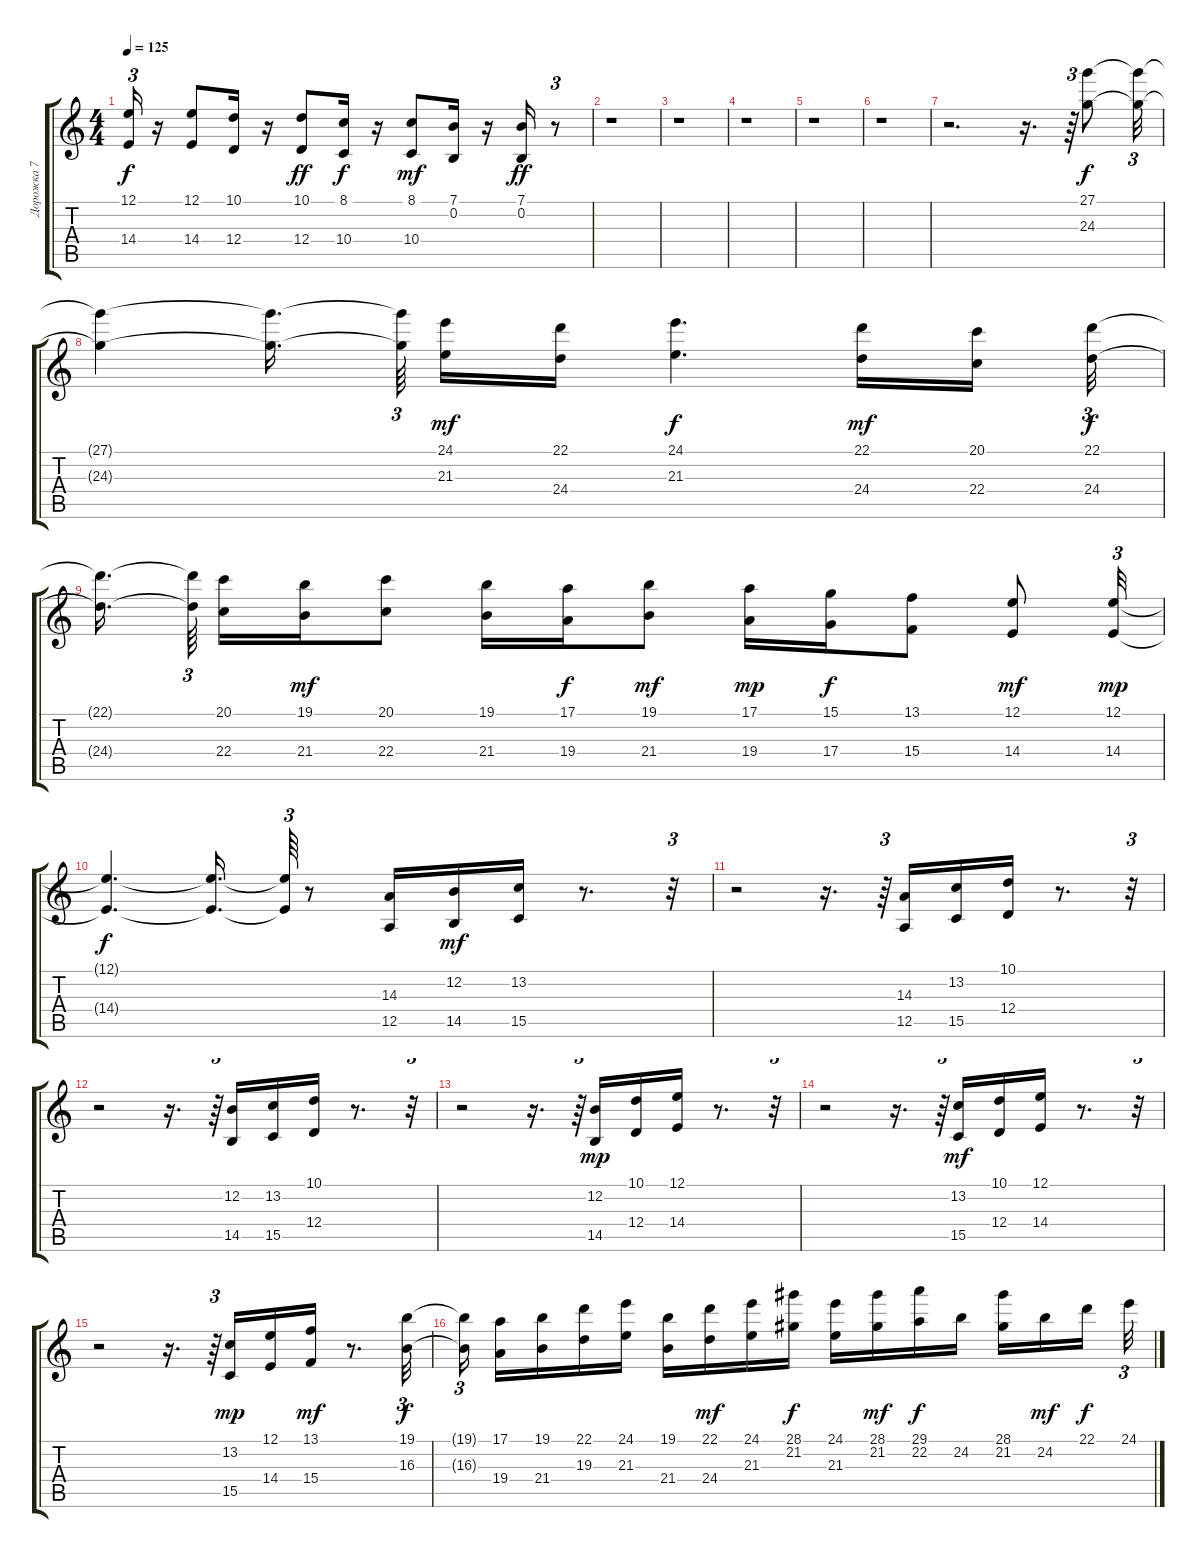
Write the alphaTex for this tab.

\track ("Дорожка 7" "Дорожка 7") {instrument stringensemble1}
\staff {score tabs}
\tuning (E4 B3 G3 D3 A2 E2) {hide}
\ts (4 4)
\tempo 125
\clef g2
\ks c
(12.1{t} 14.4{t}).16{tu (3 2) dy f} r.16 (12.1 14.4).8 (10.1 12.4).16 r.16 (10.1 12.4).8{dy ff} (8.1 10.4).16{dy f} r.16 (8.1 10.4).8{dy mf} (7.1 0.2).16 r.16 (7.1 0.2).16{dy ff} r.8{tu (3 2)} |
r.1 |
r.1 |
r.1 |
r.1 |
r.1 |
r.2{d} r.16{d} r.64{tu (3 2)} (27.1 24.3).8{dy f} (27.1{t} 24.3{t}).32{tu (3 2)} |
(27.1{t} 24.3{t}).4 (27.1{t} 24.3{t}).16{d beam splitsecondary} (27.1{t} 24.3{t}).64{tu (3 2) beam splitsecondary} (24.1 21.3).16{dy mf} (22.1 24.4).16 (24.1 21.3).4{d dy f} (22.1 24.4).16{dy mf} (20.1 22.4).16{beam splitsecondary} (22.1 24.4).32{tu (3 2) dy f} |
(22.1{t} 24.4{t}).16{d beam splitsecondary} (22.1{t} 24.4{t}).64{tu (3 2) beam splitsecondary} (20.1 22.4).16 (19.1 21.4).16{dy mf} (20.1 22.4).8 (19.1 21.4).16 (17.1 19.4).16{dy f} (19.1 21.4).8{dy mf} (17.1 19.4).16{dy mp} (15.1 17.4).16{dy f} (13.1 15.4).8 (12.1 14.4).8{dy mf} (12.1 14.4).32{tu (3 2) dy mp} |
(12.1{t} 14.4{t}).4{d dy f} (12.1{t} 14.4{t}).16{d} (12.1{t} 14.4{t}).64{tu (3 2)} r.8 (14.3 12.5).16 (12.2 14.5).16{dy mf} (13.2 15.5).16 r.8{d} r.32{tu (3 2)} |
r.2 r.16{d} r.64{tu (3 2)} (14.3 12.5).16 (13.2 15.5).16 (10.1 12.4).16 r.8{d} r.32{tu (3 2)} |
r.2 r.16{d} r.64{tu (3 2)} (12.2 14.5).16 (13.2 15.5).16 (10.1 12.4).16 r.8{d} r.32{tu (3 2)} |
r.2 r.16{d} r.64{tu (3 2)} (12.2 14.5).16{dy mp} (10.1 12.4).16 (12.1 14.4).16 r.8{d} r.32{tu (3 2)} |
r.2 r.16{d} r.64{tu (3 2)} (13.2 15.5).16{dy mf} (10.1 12.4).16 (12.1 14.4).16 r.8{d} r.32{tu (3 2)} |
r.2 r.16{d} r.64{tu (3 2)} (13.2 15.5).16{dy mp} (12.1 14.4).16 (13.1 15.4).16{dy mf} r.8{d} (19.1 16.3).32{tu (3 2) dy f} |
(19.1{t} 16.3{t}).16{tu (3 2) beam splitsecondary} (17.1 19.4).16 (19.1 21.4).16 (22.1 19.3).16 (24.1 21.3).16 (19.1 21.4).16 (22.1 24.4).16{dy mf} (24.1 21.3).16 (28.1 21.2).16{dy f} (24.1 21.3).16 (28.1 21.2).16{dy mf} (29.1 22.2).16{dy f} 24.2.16 (28.1 21.2).16 24.2.16{dy mf} 22.1.16{dy f beam splitsecondary} 24.1.32{tu (3 2)}
